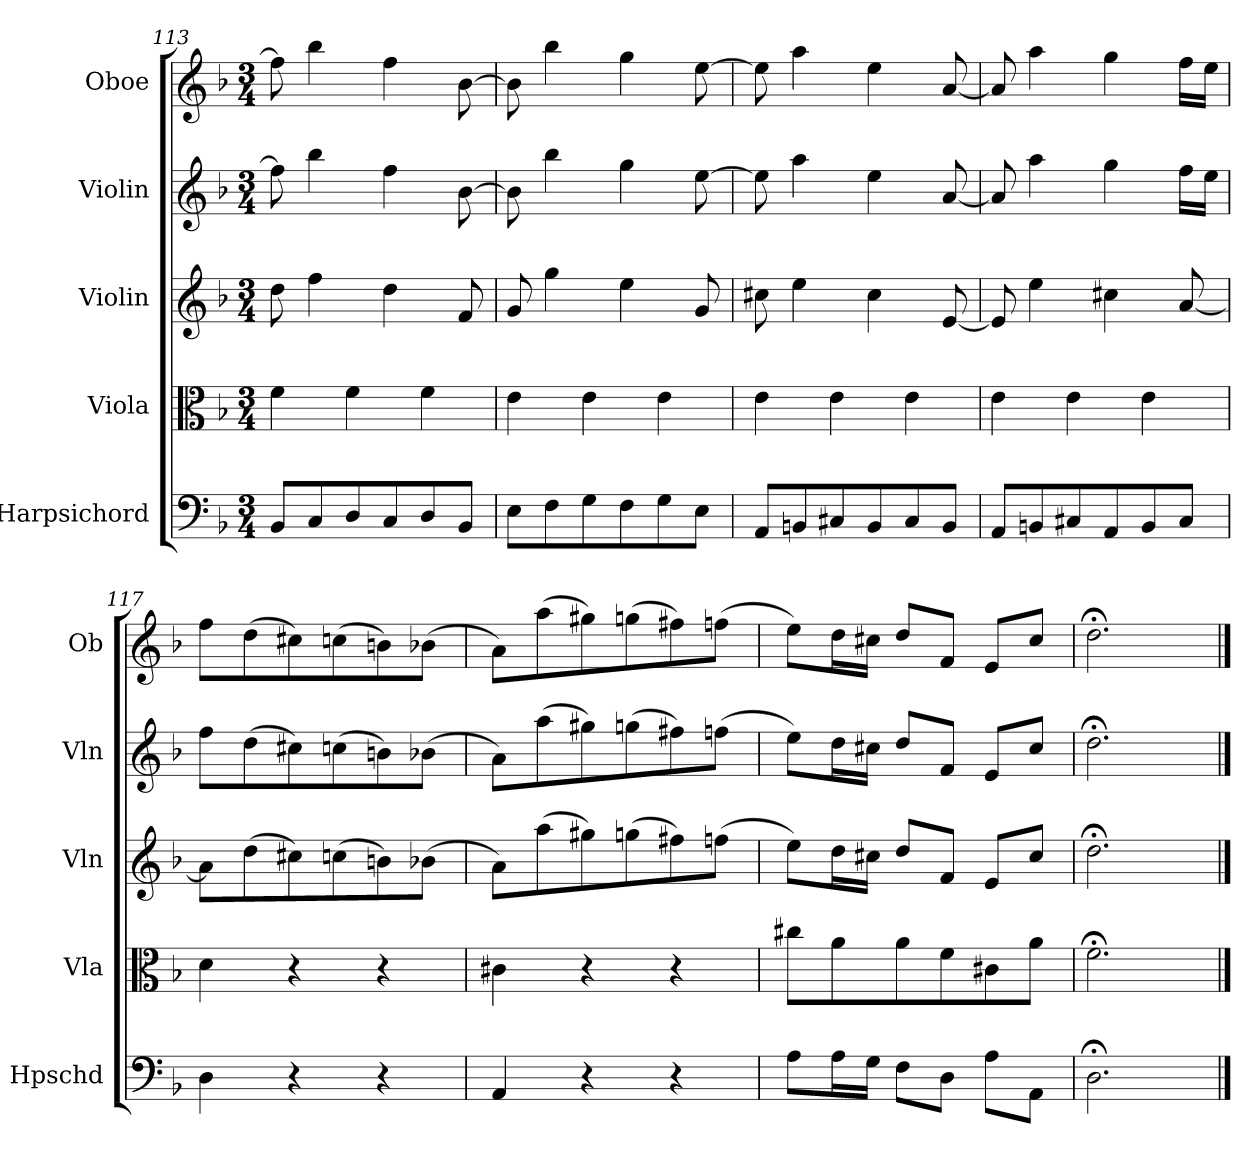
**kern	**kern	**kern	**kern	**kern
*part5	*part4	*part3	*part2	*part1
*staff5	*staff4	*staff3	*staff2	*staff1
*I"Harpsichord	*I"Viola	*I"Violin	*I"Violin	*I"Oboe
*I'Hpschd	*I'Vla	*I'Vln	*I'Vln	*I'Ob
*clefF4	*clefC3	*clefG2	*clefG2	*clefG2
*k[b-]	*k[b-]	*k[b-]	*k[b-]	*k[b-]
*d:	*d:	*d:	*d:	*d:
*M3/4	*M3/4	*M3/4	*M3/4	*M3/4
=113	=113	=113	=113	=113
8BB-/L	4f\	8dd\	8ff\]	8ff\]
8C/	.	4ff\	4bb-\	4bb-\
8D/	4f\	.	.	.
8C/	.	4dd\	4ff\	4ff\
8D/	4f\	.	.	.
8BB-/J	.	8f/	[8b-\	[8b-\
=114	=114	=114	=114	=114
8E\L	4e\	8g/	8b-\]	8b-\]
8F\	.	4gg\	4bb-\	4bb-\
8G\	4e\	.	.	.
8F\	.	4ee\	4gg\	4gg\
8G\	4e\	.	.	.
8E\J	.	8g/	[8ee\	[8ee\
=115	=115	=115	=115	=115
8AA/L	4e\	8cc#X\	8ee\]	8ee\]
8BBn/	.	4ee\	4aa\	4aa\
8C#X/	4e\	.	.	.
8BB/	.	4cc#\	4ee\	4ee\
8C#/	4e\	.	.	.
8BB/J	.	[8e/	[8a/	[8a/
=116	=116	=116	=116	=116
8AA/L	4e\	8e/]	8a/]	8a/]
8BBn/	.	4ee\	4aa\	4aa\
8C#X/	4e\	.	.	.
8AA/	.	4cc#X\	4gg\	4gg\
8BB/	4e\	.	.	.
8C#/J	.	[8a/	16ff\LL	16ff\LL
.	.	.	16ee\JJ	16ee\JJ
=117	=117	=117	=117	=117
4D\	4d\	8a\L]	8ff\L	8ff\L
.	.	(8dd\	(8dd\	(8dd\
4r	4r	8cc#X\)	8cc#X\)	8cc#X\)
.	.	(8ccn\	(8ccn\	(8ccn\
4r	4r	8bn\)	8bn\)	8bn\)
.	.	(8b-X\J	(8b-X\J	(8b-X\J
=118	=118	=118	=118	=118
4AA/	4c#X\	8a\L)	8a\L)	8a\L)
.	.	(8aa\	(8aa\	(8aa\
4r	4r	8gg#X\)	8gg#X\)	8gg#X\)
.	.	(8ggn\	(8ggn\	(8ggn\
4r	4r	8ff#X\)	8ff#X\)	8ff#X\)
.	.	(8ffn\J	(8ffn\J	(8ffn\J
=119	=119	=119	=119	=119
8A\L	8cc#X\L	8ee\L)	8ee\L)	8ee\L)
16A\L	8a\	16dd\L	16dd\L	16dd\L
16G\JJ	.	16cc#X\JJ	16cc#X\JJ	16cc#X\JJ
8F\L	8a\	8dd/L	8dd/L	8dd/L
8D\J	8f\	8f/J	8f/J	8f/J
8A\L	8c#X\	8e/L	8e/L	8e/L
8AA\J	8a\J	8cc#/J	8cc#/J	8cc#/J
=120	=120	=120	=120	=120
2.D;<\	2.f;<\	2.dd;<\	2.dd;<\	2.dd;<\
==	==	==	==	==
*-	*-	*-	*-	*-
